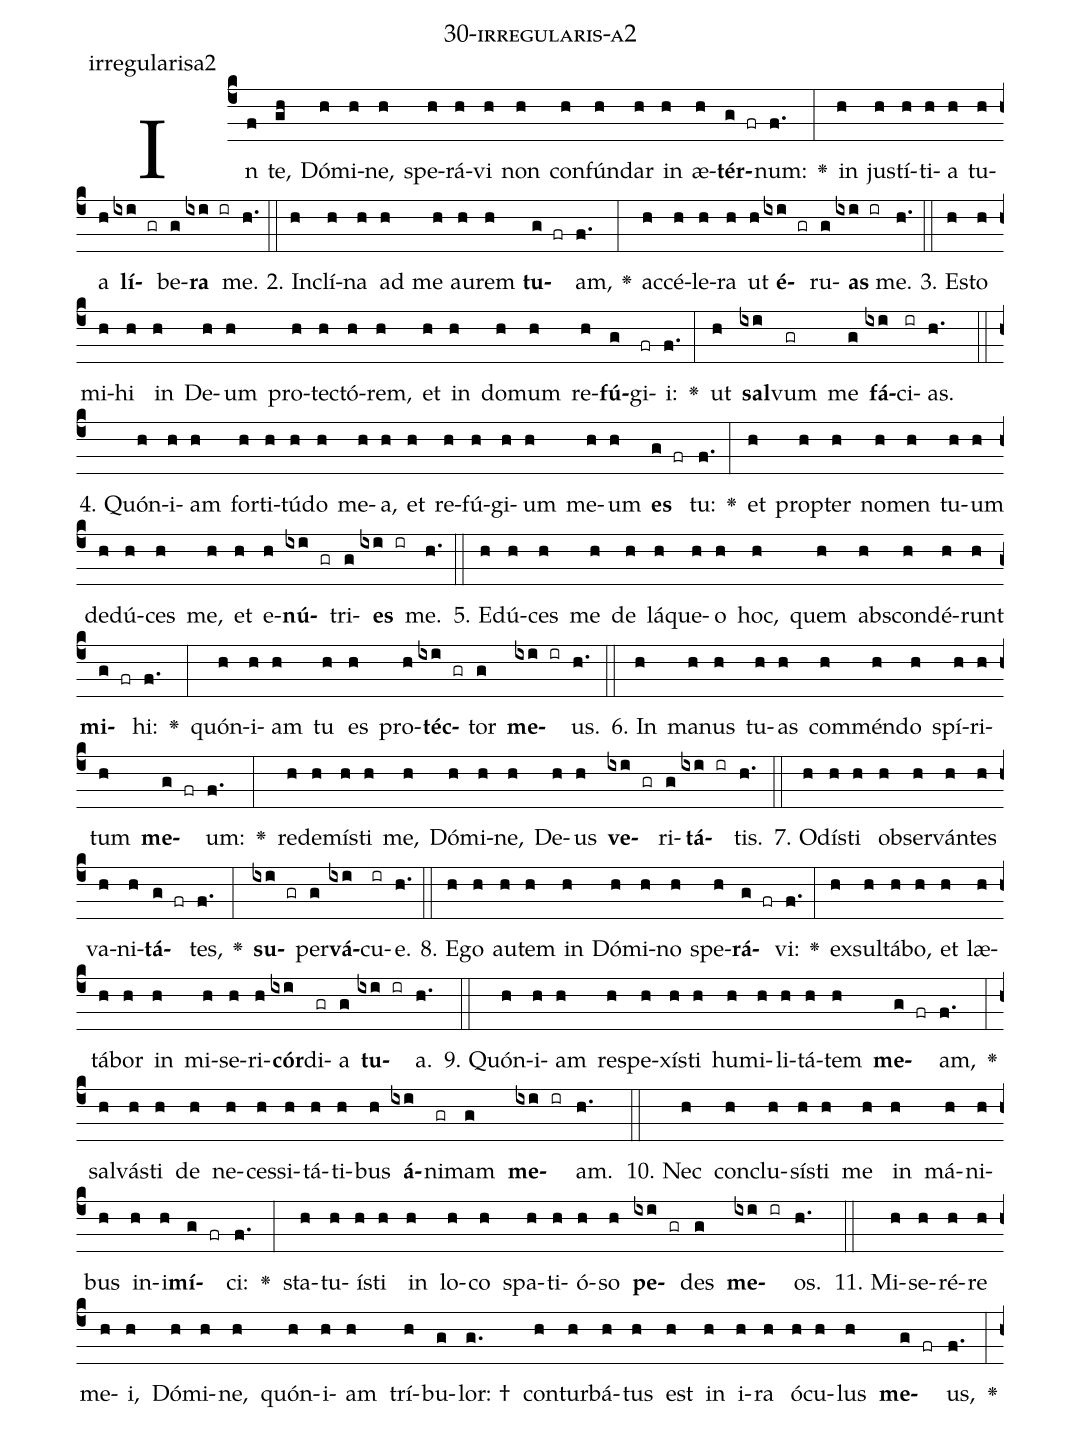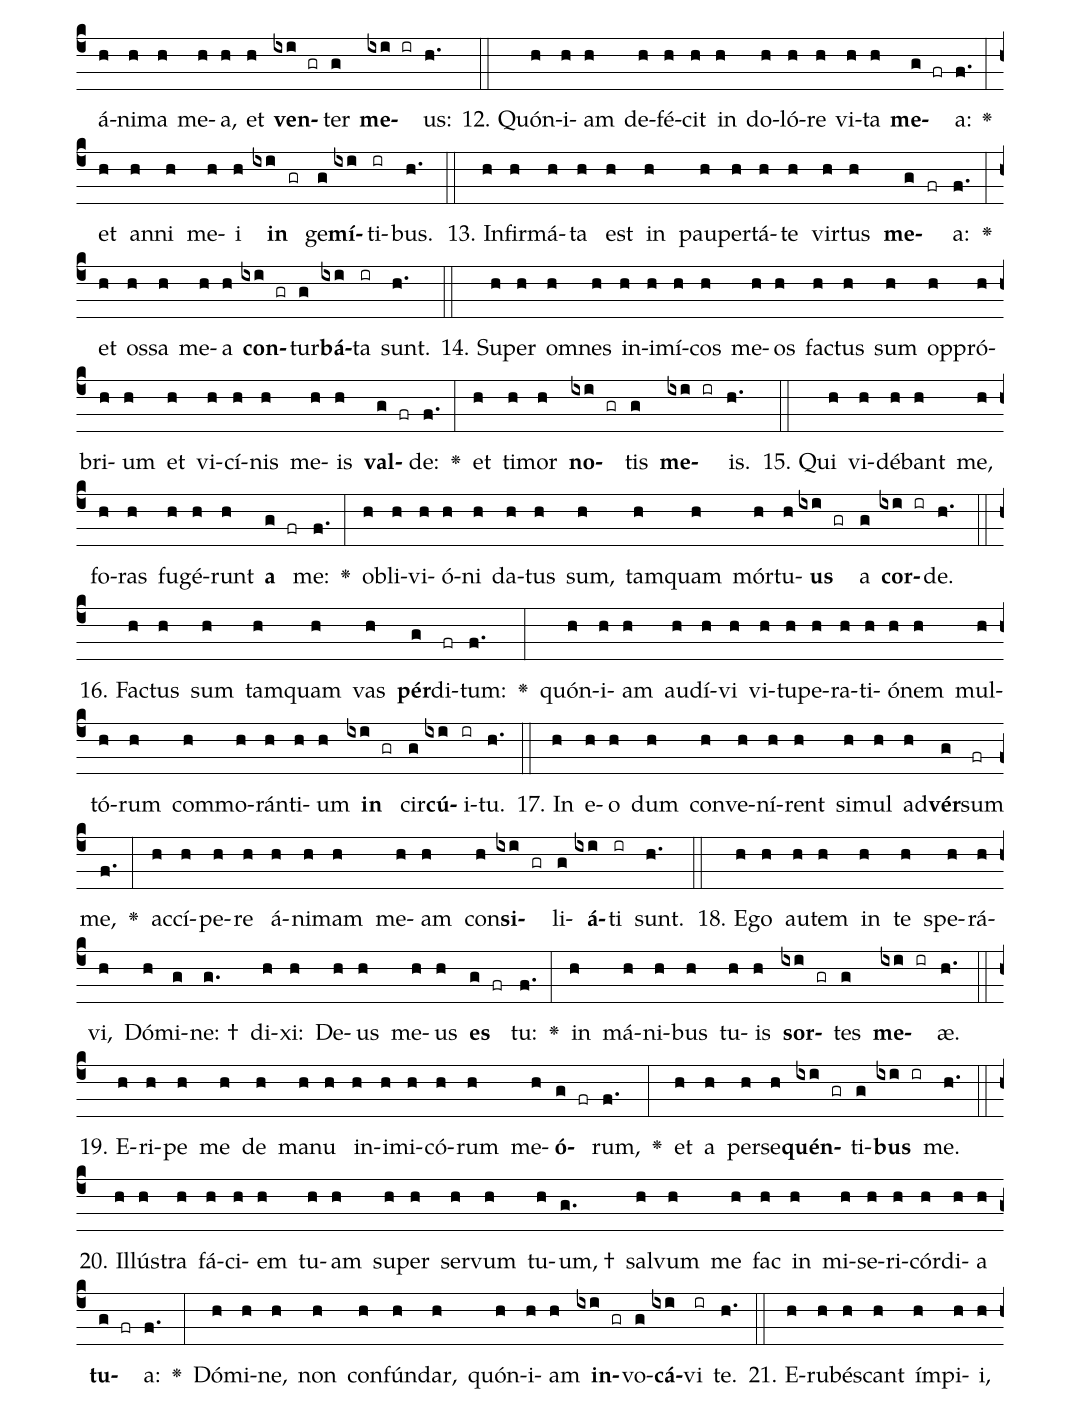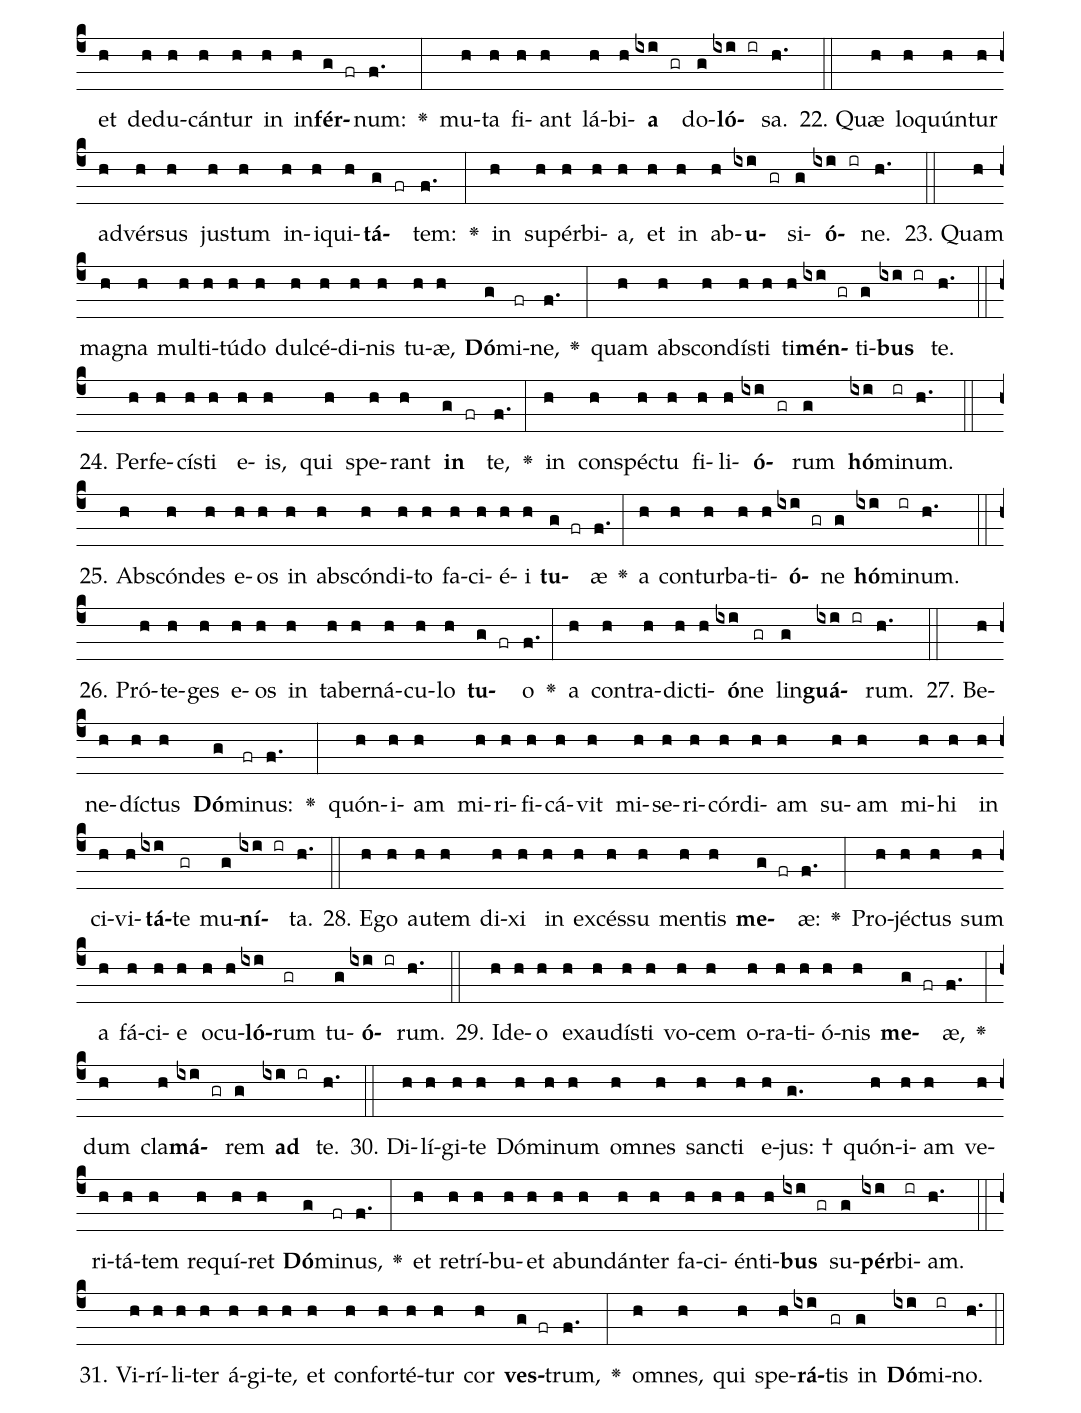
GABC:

name: 30-irregularis-a2;
annotation: irregularisa2;
%%
(c4)In(f) te,(gh) Dó(h)mi(h)ne,(h) spe(h)rá(h)vi(h) non(h) con(h)fún(h)dar(h) in(h) æ(h)<b>tér</b>(g fr)num:(f.) <v>\greheightstar</v>(:) in(h) jus(h)tí(h)ti(h)a(h) tu(h)a(h) <b>lí</b>(ixi gr)be(g)<b>ra</b>(ixi ir) me.(h.) (::)
2. In(h)clí(h)na(h) ad(h) me(h) au(h)rem(h) <b>tu</b>(g fr)am,(f.) <v>\greheightstar</v>(:) ac(h)cé(h)le(h)ra(h) ut(h) <b>é</b>(ixi gr)ru(g)<b>as</b>(ixi ir) me.(h.) (::)
3. Es(h)to(h) mi(h)hi(h) in(h) De(h)um(h) pro(h)tec(h)tó(h)rem,(h) et(h) in(h) do(h)mum(h) re(h)<b>fú</b>(g)gi(fr)i:(f.) <v>\greheightstar</v>(:) ut(h) <b>sal</b>(ixi)vum(gr) me(g) <b>fá</b>(ixi)ci(ir)as.(h.) (::)
4. Quón(h)i(h)am(h) for(h)ti(h)tú(h)do(h) me(h)a,(h) et(h) re(h)fú(h)gi(h)um(h) me(h)um(h) <b>es</b>(g fr) tu:(f.) <v>\greheightstar</v>(:) et(h) prop(h)ter(h) no(h)men(h) tu(h)um(h) de(h)dú(h)ces(h) me,(h) et(h) e(h)<b>nú</b>(ixi gr)tri(g)<b>es</b>(ixi ir) me.(h.) (::)
5. E(h)dú(h)ces(h) me(h) de(h) lá(h)que(h)o(h) hoc,(h) quem(h) abs(h)con(h)dé(h)runt(h) <b>mi</b>(g fr)hi:(f.) <v>\greheightstar</v>(:) quón(h)i(h)am(h) tu(h) es(h) pro(h)<b>téc</b>(ixi gr)tor(g) <b>me</b>(ixi ir)us.(h.) (::)
6. In(h) ma(h)nus(h) tu(h)as(h) com(h)mén(h)do(h) spí(h)ri(h)tum(h) <b>me</b>(g fr)um:(f.) <v>\greheightstar</v>(:) red(h)e(h)mís(h)ti(h) me,(h) Dó(h)mi(h)ne,(h) De(h)us(h) <b>ve</b>(ixi gr)ri(g)<b>tá</b>(ixi ir)tis.(h.) (::)
7. O(h)dís(h)ti(h) ob(h)ser(h)ván(h)tes(h) va(h)ni(h)<b>tá</b>(g fr)tes,(f.) <v>\greheightstar</v>(:) <b>su</b>(ixi gr)per(g)<b>vá</b>(ixi)cu(ir)e.(h.) (::)
8. E(h)go(h) au(h)tem(h) in(h) Dó(h)mi(h)no(h) spe(h)<b>rá</b>(g fr)vi:(f.) <v>\greheightstar</v>(:) ex(h)sul(h)tá(h)bo,(h) et(h) læ(h)tá(h)bor(h) in(h) mi(h)se(h)ri(h)<b>cór</b>(ixi)di(gr)a(g) <b>tu</b>(ixi ir)a.(h.) (::)
9. Quón(h)i(h)am(h) re(h)spe(h)xís(h)ti(h) hu(h)mi(h)li(h)tá(h)tem(h) <b>me</b>(g fr)am,(f.) <v>\greheightstar</v>(:) sal(h)vás(h)ti(h) de(h) ne(h)ces(h)si(h)tá(h)ti(h)bus(h) <b>á</b>(ixi)ni(gr)mam(g) <b>me</b>(ixi ir)am.(h.) (::)
10. Nec(h) con(h)clu(h)sís(h)ti(h) me(h) in(h) má(h)ni(h)bus(h) in(h)i(h)<b>mí</b>(g fr)ci:(f.) <v>\greheightstar</v>(:) sta(h)tu(h)ís(h)ti(h) in(h) lo(h)co(h) spa(h)ti(h)ó(h)so(h) <b>pe</b>(ixi gr)des(g) <b>me</b>(ixi ir)os.(h.) (::)
11. Mi(h)se(h)ré(h)re(h) me(h)i,(h) Dó(h)mi(h)ne,(h) quón(h)i(h)am(h) trí(h)bu(g)lor: †(g.) con(h)tur(h)bá(h)tus(h) est(h) in(h) i(h)ra(h) ó(h)cu(h)lus(h) <b>me</b>(g fr)us,(f.) <v>\greheightstar</v>(:) á(h)ni(h)ma(h) me(h)a,(h) et(h) <b>ven</b>(ixi gr)ter(g) <b>me</b>(ixi ir)us:(h.) (::)
12. Quón(h)i(h)am(h) de(h)fé(h)cit(h) in(h) do(h)ló(h)re(h) vi(h)ta(h) <b>me</b>(g fr)a:(f.) <v>\greheightstar</v>(:) et(h) an(h)ni(h) me(h)i(h) <b>in</b>(ixi gr) ge(g)<b>mí</b>(ixi)ti(ir)bus.(h.) (::)
13. In(h)fir(h)má(h)ta(h) est(h) in(h) pau(h)per(h)tá(h)te(h) vir(h)tus(h) <b>me</b>(g fr)a:(f.) <v>\greheightstar</v>(:) et(h) os(h)sa(h) me(h)a(h) <b>con</b>(ixi gr)tur(g)<b>bá</b>(ixi)ta(ir) sunt.(h.) (::)
14. Su(h)per(h) om(h)nes(h) in(h)i(h)mí(h)cos(h) me(h)os(h) fac(h)tus(h) sum(h) op(h)pró(h)bri(h)um(h) et(h) vi(h)cí(h)nis(h) me(h)is(h) <b>val</b>(g fr)de:(f.) <v>\greheightstar</v>(:) et(h) ti(h)mor(h) <b>no</b>(ixi gr)tis(g) <b>me</b>(ixi ir)is.(h.) (::)
15. Qui(h) vi(h)dé(h)bant(h) me,(h) fo(h)ras(h) fu(h)gé(h)runt(h) <b>a</b>(g fr) me:(f.) <v>\greheightstar</v>(:) ob(h)li(h)vi(h)ó(h)ni(h) da(h)tus(h) sum,(h) tam(h)quam(h) mór(h)tu(h)<b>us</b>(ixi gr) a(g) <b>cor</b>(ixi ir)de.(h.) (::)
16. Fac(h)tus(h) sum(h) tam(h)quam(h) vas(h) <b>pér</b>(g)di(fr)tum:(f.) <v>\greheightstar</v>(:) quón(h)i(h)am(h) au(h)dí(h)vi(h) vi(h)tu(h)pe(h)ra(h)ti(h)ó(h)nem(h) mul(h)tó(h)rum(h) com(h)mo(h)rán(h)ti(h)um(h) <b>in</b>(ixi gr) cir(g)<b>cú</b>(ixi)i(ir)tu.(h.) (::)
17. In(h) e(h)o(h) dum(h) con(h)ve(h)ní(h)rent(h) si(h)mul(h) ad(h)<b>vér</b>(g)sum(fr) me,(f.) <v>\greheightstar</v>(:) ac(h)cí(h)pe(h)re(h) á(h)ni(h)mam(h) me(h)am(h) con(h)<b>si</b>(ixi gr)li(g)<b>á</b>(ixi)ti(ir) sunt.(h.) (::)
18. E(h)go(h) au(h)tem(h) in(h) te(h) spe(h)rá(h)vi,(h) Dó(h)mi(g)ne: †(g.) di(h)xi:(h) De(h)us(h) me(h)us(h) <b>es</b>(g fr) tu:(f.) <v>\greheightstar</v>(:) in(h) má(h)ni(h)bus(h) tu(h)is(h) <b>sor</b>(ixi gr)tes(g) <b>me</b>(ixi ir)æ.(h.) (::)
19. E(h)ri(h)pe(h) me(h) de(h) ma(h)nu(h) in(h)i(h)mi(h)có(h)rum(h) me(h)<b>ó</b>(g fr)rum,(f.) <v>\greheightstar</v>(:) et(h) a(h) per(h)se(h)<b>quén</b>(ixi gr)ti(g)<b>bus</b>(ixi ir) me.(h.) (::)
20. Il(h)lús(h)tra(h) fá(h)ci(h)em(h) tu(h)am(h) su(h)per(h) ser(h)vum(h) tu(h)um, †(g.) sal(h)vum(h) me(h) fac(h) in(h) mi(h)se(h)ri(h)cór(h)di(h)a(h) <b>tu</b>(g fr)a:(f.) <v>\greheightstar</v>(:) Dó(h)mi(h)ne,(h) non(h) con(h)fún(h)dar,(h) quón(h)i(h)am(h) <b>in</b>(ixi gr)vo(g)<b>cá</b>(ixi)vi(ir) te.(h.) (::)
21. E(h)ru(h)bés(h)cant(h) ím(h)pi(h)i,(h) et(h) de(h)du(h)cán(h)tur(h) in(h) in(h)<b>fér</b>(g fr)num:(f.) <v>\greheightstar</v>(:) mu(h)ta(h) fi(h)ant(h) lá(h)bi(h)<b>a</b>(ixi gr) do(g)<b>ló</b>(ixi ir)sa.(h.) (::)
22. Quæ(h) lo(h)quún(h)tur(h) ad(h)vér(h)sus(h) jus(h)tum(h) in(h)i(h)qui(h)<b>tá</b>(g fr)tem:(f.) <v>\greheightstar</v>(:) in(h) su(h)pér(h)bi(h)a,(h) et(h) in(h) ab(h)<b>u</b>(ixi gr)si(g)<b>ó</b>(ixi ir)ne.(h.) (::)
23. Quam(h) ma(h)gna(h) mul(h)ti(h)tú(h)do(h) dul(h)cé(h)di(h)nis(h) tu(h)æ,(h) <b>Dó</b>(g)mi(fr)ne,(f.) <v>\greheightstar</v>(:) quam(h) abs(h)con(h)dís(h)ti(h) ti(h)<b>mén</b>(ixi gr)ti(g)<b>bus</b>(ixi ir) te.(h.) (::)
24. Per(h)fe(h)cís(h)ti(h) e(h)is,(h) qui(h) spe(h)rant(h) <b>in</b>(g fr) te,(f.) <v>\greheightstar</v>(:) in(h) con(h)spéc(h)tu(h) fi(h)li(h)<b>ó</b>(ixi gr)rum(g) <b>hó</b>(ixi)mi(ir)num.(h.) (::)
25. Abs(h)cón(h)des(h) e(h)os(h) in(h) abs(h)cón(h)di(h)to(h) fa(h)ci(h)é(h)i(h) <b>tu</b>(g fr)æ(f.) <v>\greheightstar</v>(:) a(h) con(h)tur(h)ba(h)ti(h)<b>ó</b>(ixi gr)ne(g) <b>hó</b>(ixi)mi(ir)num.(h.) (::)
26. Pró(h)te(h)ges(h) e(h)os(h) in(h) ta(h)ber(h)ná(h)cu(h)lo(h) <b>tu</b>(g fr)o(f.) <v>\greheightstar</v>(:) a(h) con(h)tra(h)dic(h)ti(h)<b>ó</b>(ixi)ne(gr) lin(g)<b>guá</b>(ixi ir)rum.(h.) (::)
27. Be(h)ne(h)díc(h)tus(h) <b>Dó</b>(g)mi(fr)nus:(f.) <v>\greheightstar</v>(:) quón(h)i(h)am(h) mi(h)ri(h)fi(h)cá(h)vit(h) mi(h)se(h)ri(h)cór(h)di(h)am(h) su(h)am(h) mi(h)hi(h) in(h) ci(h)vi(h)<b>tá</b>(ixi)te(gr) mu(g)<b>ní</b>(ixi ir)ta.(h.) (::)
28. E(h)go(h) au(h)tem(h) di(h)xi(h) in(h) ex(h)cés(h)su(h) men(h)tis(h) <b>me</b>(g fr)æ:(f.) <v>\greheightstar</v>(:) Pro(h)jéc(h)tus(h) sum(h) a(h) fá(h)ci(h)e(h) o(h)cu(h)<b>ló</b>(ixi)rum(gr) tu(g)<b>ó</b>(ixi ir)rum.(h.) (::)
29. Id(h)e(h)o(h) ex(h)au(h)dís(h)ti(h) vo(h)cem(h) o(h)ra(h)ti(h)ó(h)nis(h) <b>me</b>(g fr)æ,(f.) <v>\greheightstar</v>(:) dum(h) cla(h)<b>má</b>(ixi gr)rem(g) <b>ad</b>(ixi ir) te.(h.) (::)
30. Di(h)lí(h)gi(h)te(h) Dó(h)mi(h)num(h) om(h)nes(h) sanc(h)ti(h) e(h)jus: †(g.) quón(h)i(h)am(h) ve(h)ri(h)tá(h)tem(h) re(h)quí(h)ret(h) <b>Dó</b>(g)mi(fr)nus,(f.) <v>\greheightstar</v>(:) et(h) re(h)trí(h)bu(h)et(h) ab(h)un(h)dán(h)ter(h) fa(h)ci(h)én(h)ti(h)<b>bus</b>(ixi gr) su(g)<b>pér</b>(ixi)bi(ir)am.(h.) (::)
31. Vi(h)rí(h)li(h)ter(h) á(h)gi(h)te,(h) et(h) con(h)for(h)té(h)tur(h) cor(h) <b>ves</b>(g fr)trum,(f.) <v>\greheightstar</v>(:) om(h)nes,(h) qui(h) spe(h)<b>rá</b>(ixi)tis(gr) in(g) <b>Dó</b>(ixi)mi(ir)no.(h.) (::)
